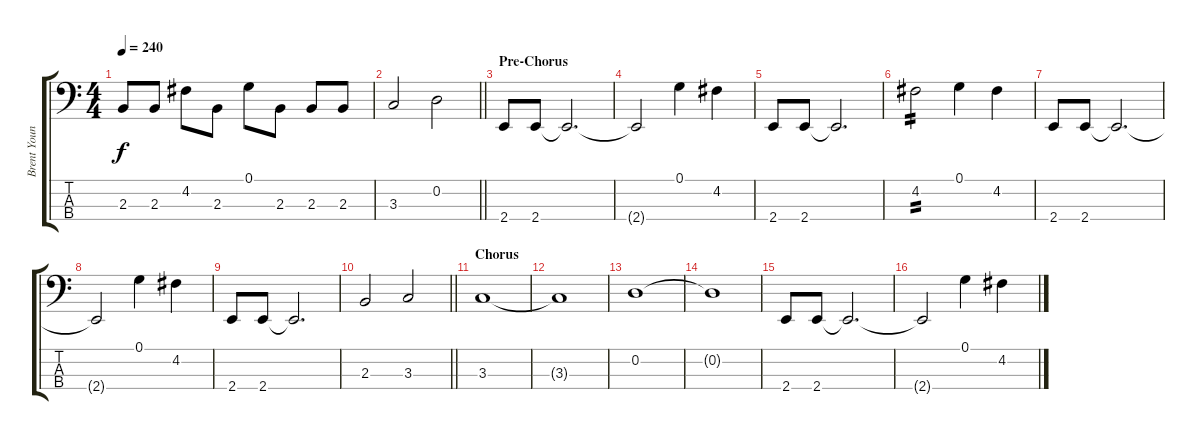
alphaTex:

\track ("Brent Young" "Brent Youn") {instrument electricbasspick}
\staff {score tabs}
\tuning (G2 D2 A1 D1) {hide}
\ts (4 4)
\tempo 240
\clef f4
\ks c
2.3.8{dy f} 2.3.8 4.2.8 2.3.8 0.1.8 2.3.8 2.3.8 2.3.8 |
\barLineRight lightlight
3.3.2 0.2.2 |
\section ("" "Pre-Chorus")
2.4.8 2.4.8 2.4{t}.2{d} |
2.4{t}.2 0.1.4 4.2.4 |
2.4.8 2.4.8 2.4{t}.2{d} |
4.2.2{tp 2} 0.1.4 4.2.4 |
2.4.8 2.4.8 2.4{t}.2{d} |
2.4{t}.2 0.1.4 4.2.4 |
2.4.8 2.4.8 2.4{t}.2{d} |
\barLineRight lightlight
2.3.2 3.3.2 |
\section ("" "Chorus")
3.3.1 |
3.3{t}.1 |
0.2.1 |
0.2{t}.1 |
2.4.8 2.4.8 2.4{t}.2{d} |
2.4{t}.2 0.1.4 4.2.4
